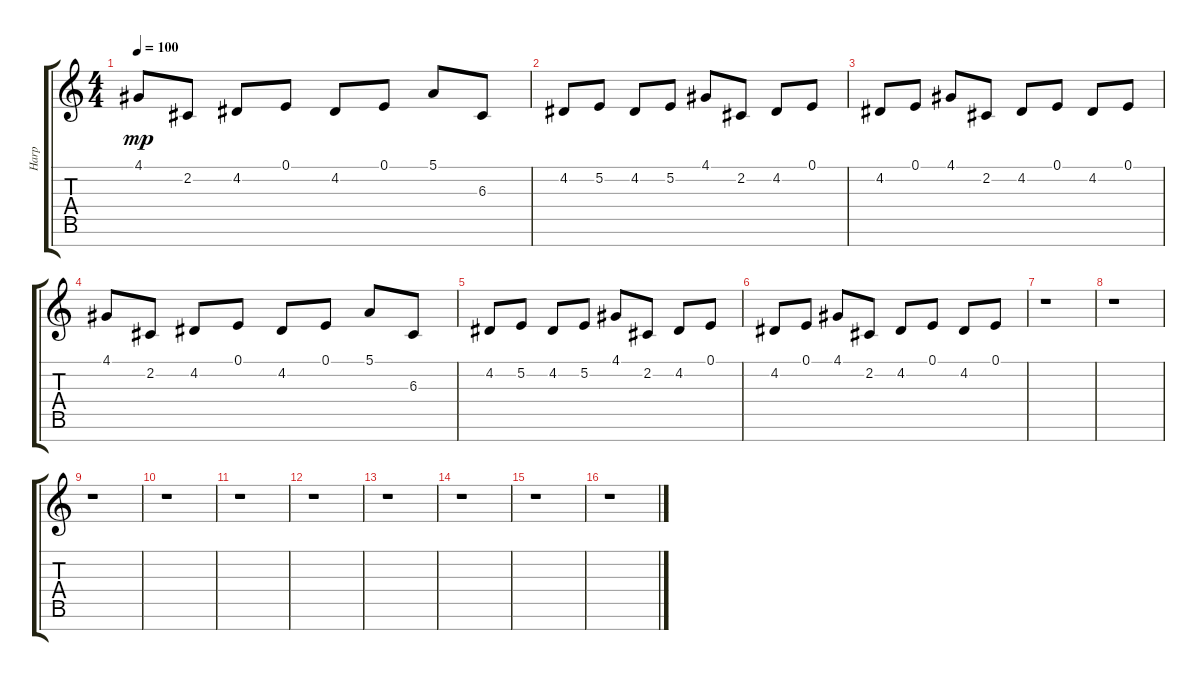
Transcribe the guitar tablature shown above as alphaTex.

\track ("Harp" "Harp") {instrument orchestralharp}
\staff {score tabs}
\tuning (E4 B3 G3 D3 A2 E2 B1) {hide}
\ts (4 4)
\tempo 100
\clef g2
\ks c
4.1.8{dy mp} 2.2.8 4.2.8 0.1.8 4.2.8 0.1.8 5.1.8 6.3.8 |
4.2.8 5.2.8 4.2.8 5.2.8 4.1.8 2.2.8 4.2.8 0.1.8 |
4.2.8 0.1.8 4.1.8 2.2.8 4.2.8 0.1.8 4.2.8 0.1.8 |
4.1.8 2.2.8 4.2.8 0.1.8 4.2.8 0.1.8 5.1.8 6.3.8 |
4.2.8 5.2.8 4.2.8 5.2.8 4.1.8 2.2.8 4.2.8 0.1.8 |
4.2.8 0.1.8 4.1.8 2.2.8 4.2.8 0.1.8 4.2.8 0.1.8 |
r.1 |
r.1 |
r.1 |
r.1 |
r.1 |
r.1 |
r.1 |
r.1 |
r.1 |
r.1
